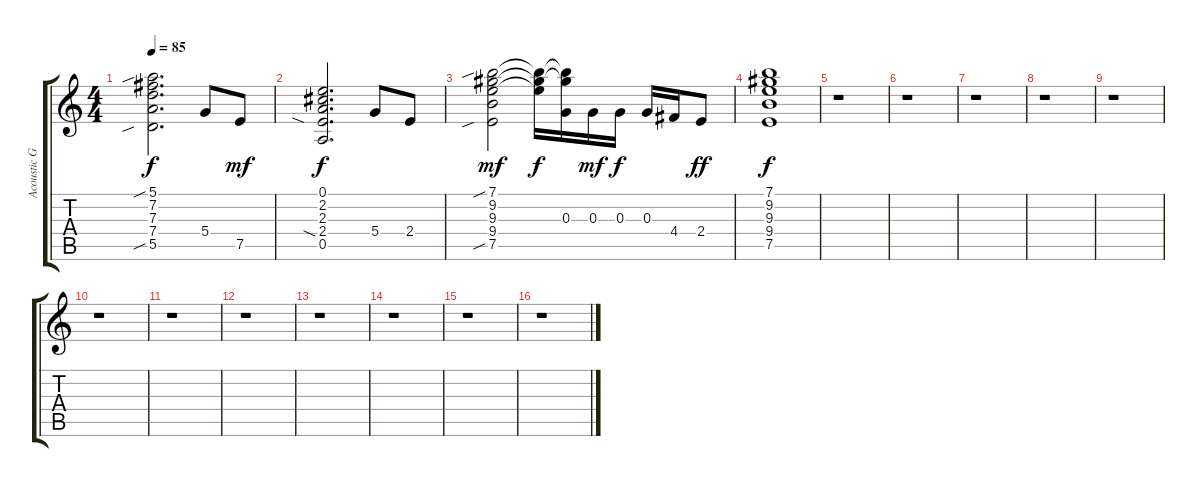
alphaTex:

\track ("Acoustic Guitar" "Acoustic G") {instrument acousticguitarsteel}
\staff {score tabs}
\tuning (E4 B3 G3 D3 A2 E2) {hide}
\ts (4 4)
\tempo 85
\clef g2
\ks c
(5.1{sib} 7.2 7.3 7.4 5.5{sib}).2{d dy f} 5.4.8 7.5.8{dy mf} |
(0.1 2.2 2.3 2.4{sia} 0.5).2{d dy f} 5.4.8 2.4.8 |
(7.1{sib} 9.2 9.3 9.4 7.5{sib}).2{dy mf} (7.1{t} 9.2{t} 9.3{t}).16{dy f} (7.1{t} 9.2{t} 0.3).16 0.3.16{dy mf} 0.3.16{dy f} 0.3.16 4.4.16 2.4.8{dy ff} |
(7.1 9.2 9.3 9.4 7.5).1{dy f} |
r.1 |
r.1 |
r.1 |
r.1 |
r.1 |
r.1 |
r.1 |
r.1 |
r.1 |
r.1 |
r.1 |
r.1
